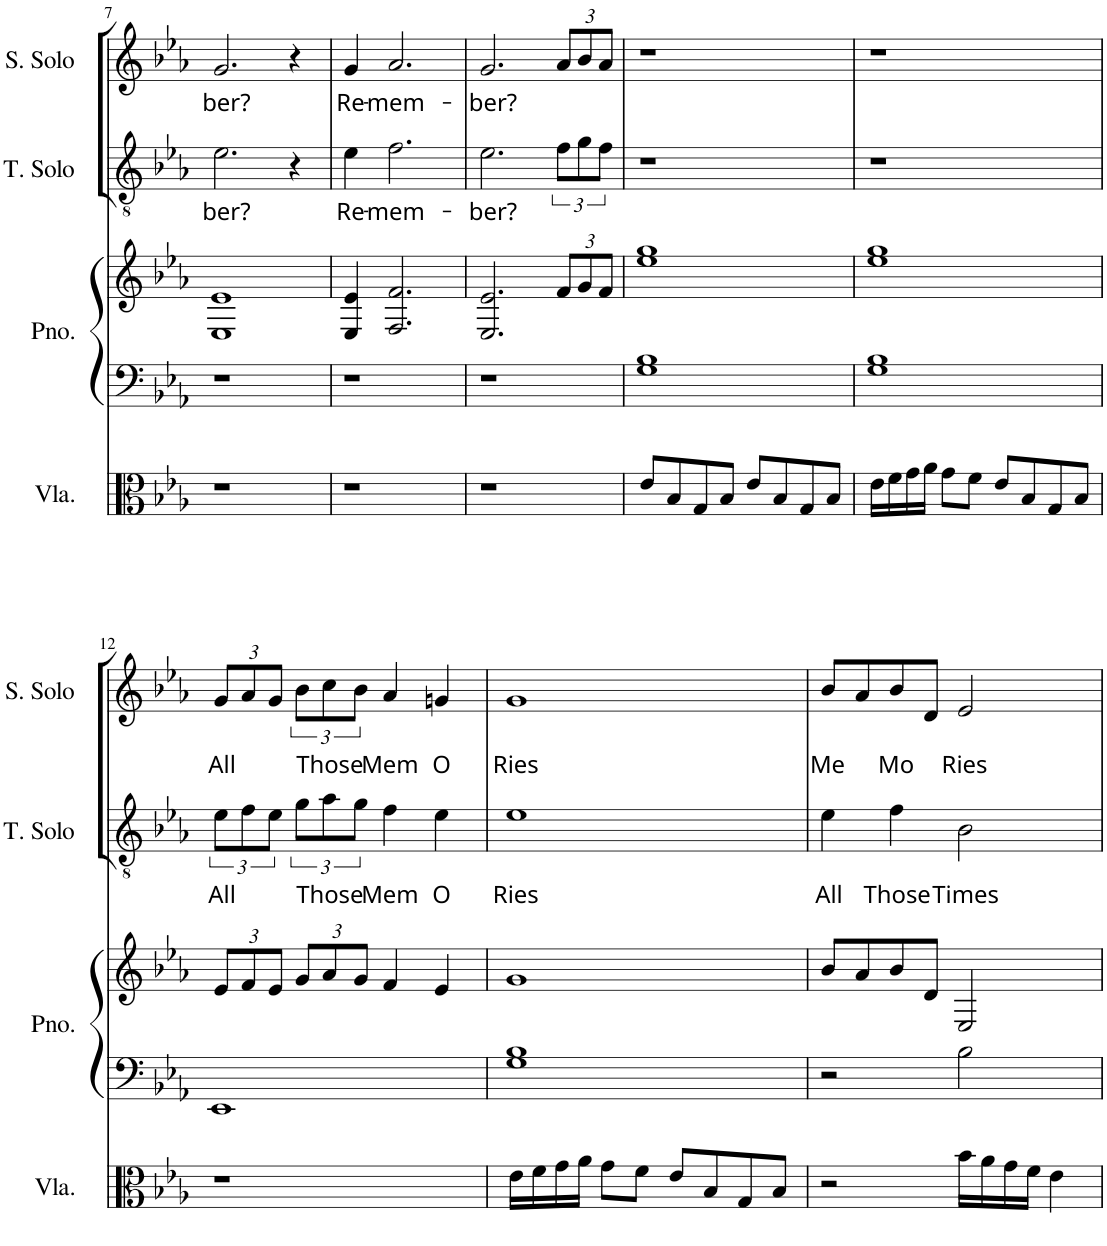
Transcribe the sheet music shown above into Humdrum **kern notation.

**kern	**kern	**kern	**kern	**text	**kern	**text
*part4	*part3	*part3	*part2	*part2	*part1	*part1
*staff5	*staff4	*staff3	*staff2	*staff2	*staff1	*staff1
*I"Viola	*I"Piano	*	*I"Tenor Solo	*	*I"Soprano Solo	*
*I'Vla.	*I'Pno.	*	*I'T. Solo	*	*I'S. Solo	*
!!LO:PB:g=z
*clefC3	*clefF4	*clefG2	*clefGv2	*	*clefG2	*
*	*	*	*Trd7c12	*	*	*
*k[b-e-a-]	*k[b-e-a-]	*k[b-e-a-]	*k[b-e-a-]	*	*k[b-e-a-]	*
*M4/4	*M4/4	*M4/4	*M4/4	*	*M4/4	*
=7	=7	=7	=7	=7	=7	=7
!	!	!	!	!LO:LY:b	!	!LO:LY:b
1r	1r	1E- 1e-	2.e-\	ber?	2.g/	ber?
.	.	.	4r	.	4r	.
=8	=8	=8	=8	=8	=8	=8
!	!	!	!	!LO:LY:b	!	!LO:LY:b
1r	1r	4E-/ 4e-/	4e-\	Re-	4g/	Re-
!	!	!	!	!LO:LY:b	!	!LO:LY:b
.	.	2.F/ 2.f/	2.f\	-mem-	2.a-/	-mem-
=9	=9	=9	=9	=9	=9	=9
!	!	!	!	!LO:LY:b	!	!LO:LY:b
1r	1r	2.E-/ 2.e-/	2.e-\	-ber?	2.g/	-ber?
*	*	*Xbrackettup	*	*	*Xbrackettup	*
.	.	12f/L	12f\L	.	12a-/L	.
.	.	12g/	12g\	.	12b-/	.
.	.	12f/J	12f\J	.	12a-/J	.
=10	=10	=10	=10	=10	=10	=10
8e-/L	1G 1B-	1ee- 1gg	1r	.	1r	.
8B-/	.	.	.	.	.	.
8G/	.	.	.	.	.	.
8B-/J	.	.	.	.	.	.
8e-/L	.	.	.	.	.	.
8B-/	.	.	.	.	.	.
8G/	.	.	.	.	.	.
8B-/J	.	.	.	.	.	.
=11	=11	=11	=11	=11	=11	=11
16e-\LL	1G 1B-	1ee- 1gg	1r	.	1r	.
16f\	.	.	.	.	.	.
16g\	.	.	.	.	.	.
16a-\JJ	.	.	.	.	.	.
8g\L	.	.	.	.	.	.
8f\J	.	.	.	.	.	.
8e-/L	.	.	.	.	.	.
8B-/	.	.	.	.	.	.
8G/	.	.	.	.	.	.
8B-/J	.	.	.	.	.	.
!!LO:LB:g=z
=12	=12	=12	=12	=12	=12	=12
!	!	!	!	!LO:LY:b	!	!LO:LY:b
1r	1EE-	12e-/L	12e-\L	All	12g/L	All
.	.	12f/	12f\	.	12a-/	.
.	.	12e-/J	12e-\J	.	12g/J	.
*	*	*	*	*	*brackettup	*
.	.	12g/L	12g\L	.	12b-\L	.
!	!	!	!	!LO:LY:b	!	!LO:LY:b
.	.	12a-/	12a-\	Those	12cc\	Those
.	.	12g/J	12g\J	.	12b-\J	.
!	!	!	!	!LO:LY:b	!	!LO:LY:b
.	.	4f/	4f\	Mem	4a-/	Mem
!	!	!	!	!LO:LY:b	!	!LO:LY:b
.	.	4e-/	4e-\	O	4gn/	O
=13	=13	=13	=13	=13	=13	=13
!	!	!	!	!LO:LY:b	!	!LO:LY:b
16e-\LL	1G 1B-	1g	1e-	Ries	1g	Ries
16f\	.	.	.	.	.	.
16g\	.	.	.	.	.	.
16a-\JJ	.	.	.	.	.	.
8g\L	.	.	.	.	.	.
8f\J	.	.	.	.	.	.
8e-/L	.	.	.	.	.	.
8B-/	.	.	.	.	.	.
8G/	.	.	.	.	.	.
8B-/J	.	.	.	.	.	.
=14	=14	=14	=14	=14	=14	=14
!	!	!	!	!LO:LY:b	!	!LO:LY:b
2r	2r	8b-/L	4e-\	All	8b-/L	Me
.	.	8a-/	.	.	8a-/	.
!	!	!	!	!LO:LY:b	!	!LO:LY:b
.	.	8b-/	4f\	Those	8b-/	Mo
.	.	8d/J	.	.	8d/J	.
!	!	!	!	!LO:LY:b	!	!LO:LY:b
16b-\LL	2B-\	2E-/	2B-\	Times	2e-/	Ries
16a-\	.	.	.	.	.	.
16g\	.	.	.	.	.	.
16f\JJ	.	.	.	.	.	.
4e-\	.	.	.	.	.	.
=	=	=	=	=	=	=
*-	*-	*-	*-	*-	*-	*-
